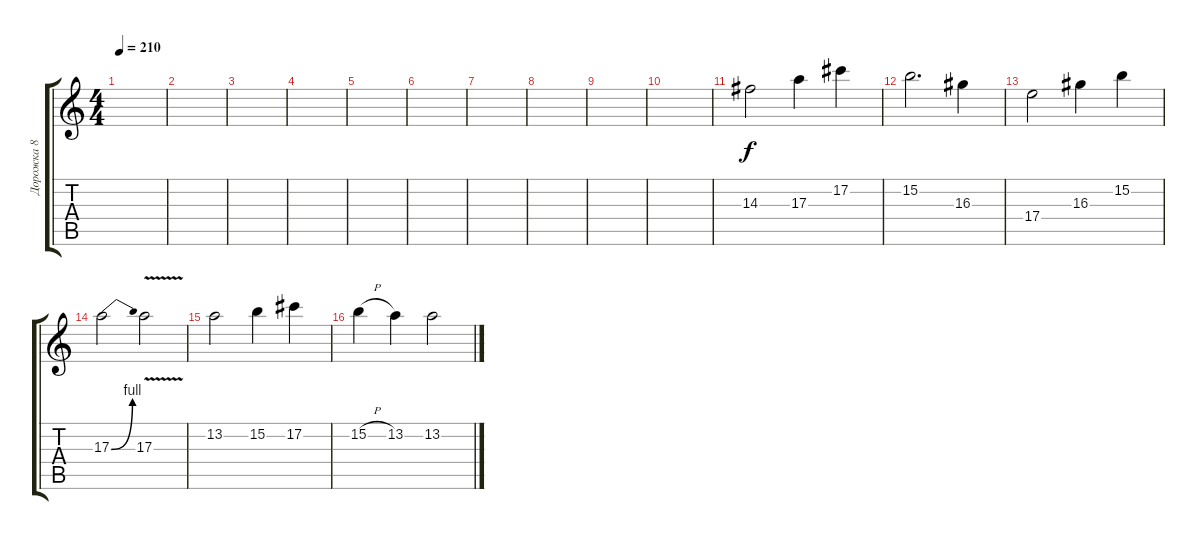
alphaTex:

\track ("Дорожка 8" "Дорожка 8") {instrument distortionguitar}
\staff {score tabs}
\tuning (Db4 Ab3 E3 B2 Gb2 Db2) {hide}
\ts (4 4)
\tempo 210
\clef g2
\ks c
|
|
|
|
|
|
|
|
|
|
14.3.2 17.3.4 17.2.4 |
15.2.2{d} 16.3.4 |
17.4.2 16.3.4 15.2.4 |
17.3{be (bend 0 0 60 4)}.2 17.3{v}.2 |
13.2.2 15.2.4 17.2.4 |
15.2{h}.4 13.2.4 13.2.2
